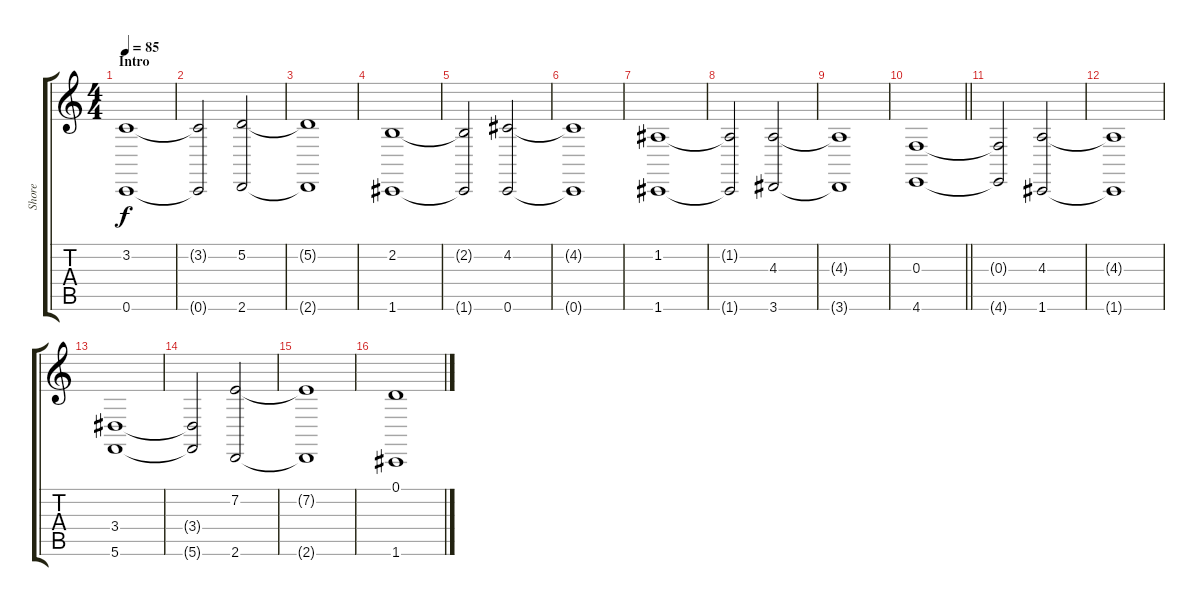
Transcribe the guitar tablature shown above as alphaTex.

\track ("Shore" "Shore") {instrument seashore}
\staff {score tabs}
\tuning (D4 A3 F3 C3 G2 C2) {hide}
\ts (4 4)
\section ("" "Intro")
\tempo 85
\clef g2
\ks c
(3.2 0.6).1{dy f instrument seashore} |
(3.2{t} 0.6{t}).2 (5.2 2.6).2 |
(5.2{t} 2.6{t}).1 |
(2.2 1.6).1 |
(2.2{t} 1.6{t}).2 (4.2 0.6).2 |
(4.2{t} 0.6{t}).1 |
(1.2 1.6).1 |
(1.2{t} 1.6{t}).2 (4.3 3.6).2 |
(4.3{t} 3.6{t}).1 |
\barLineRight lightlight
(0.3 4.6).1 |
(0.3{t} 4.6{t}).2 (4.3 1.6).2 |
(4.3{t} 1.6{t}).1 |
(3.4 5.6).1 |
(3.4{t} 5.6{t}).2 (7.2 2.6).2 |
(7.2{t} 2.6{t}).1 |
(0.1 1.6).1
